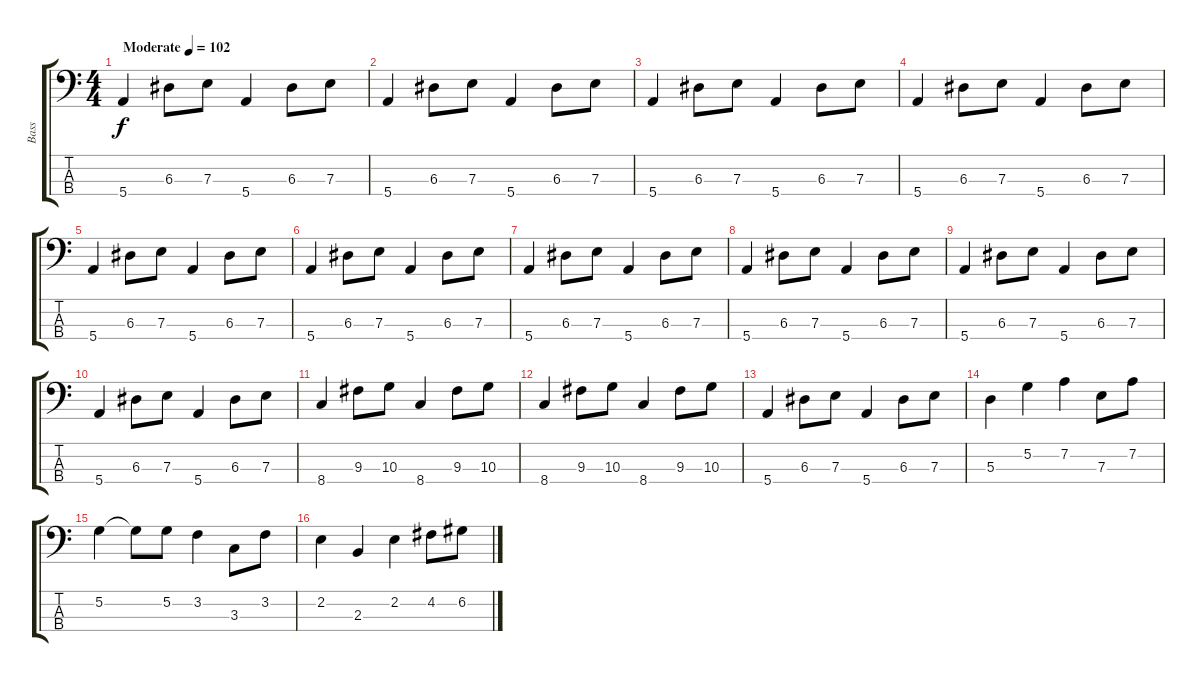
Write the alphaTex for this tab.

\track ("Bass" "Bass") {instrument electricbassfinger}
\staff {score tabs}
\tuning (G2 D2 A1 E1) {hide}
\ts (4 4)
\tempo (102 "Moderate")
\clef f4
\ks c
5.4.4{dy f instrument electricbassfinger} 6.3.8 7.3.8 5.4.4 6.3.8 7.3.8 |
5.4.4 6.3.8 7.3.8 5.4.4 6.3.8 7.3.8 |
5.4.4 6.3.8 7.3.8 5.4.4 6.3.8 7.3.8 |
5.4.4 6.3.8 7.3.8 5.4.4 6.3.8 7.3.8 |
5.4.4 6.3.8 7.3.8 5.4.4 6.3.8 7.3.8 |
5.4.4 6.3.8 7.3.8 5.4.4 6.3.8 7.3.8 |
5.4.4 6.3.8 7.3.8 5.4.4 6.3.8 7.3.8 |
5.4.4 6.3.8 7.3.8 5.4.4 6.3.8 7.3.8 |
5.4.4 6.3.8 7.3.8 5.4.4 6.3.8 7.3.8 |
5.4.4 6.3.8 7.3.8 5.4.4 6.3.8 7.3.8 |
8.4.4 9.3.8 10.3.8 8.4.4 9.3.8 10.3.8 |
8.4.4 9.3.8 10.3.8 8.4.4 9.3.8 10.3.8 |
5.4.4 6.3.8 7.3.8 5.4.4 6.3.8 7.3.8 |
5.3.4 5.2.4 7.2.4 7.3.8 7.2.8 |
5.2.4 5.2{t}.8 5.2.8 3.2.4 3.3.8 3.2.8 |
2.2.4 2.3.4 2.2.4 4.2.8 6.2.8
